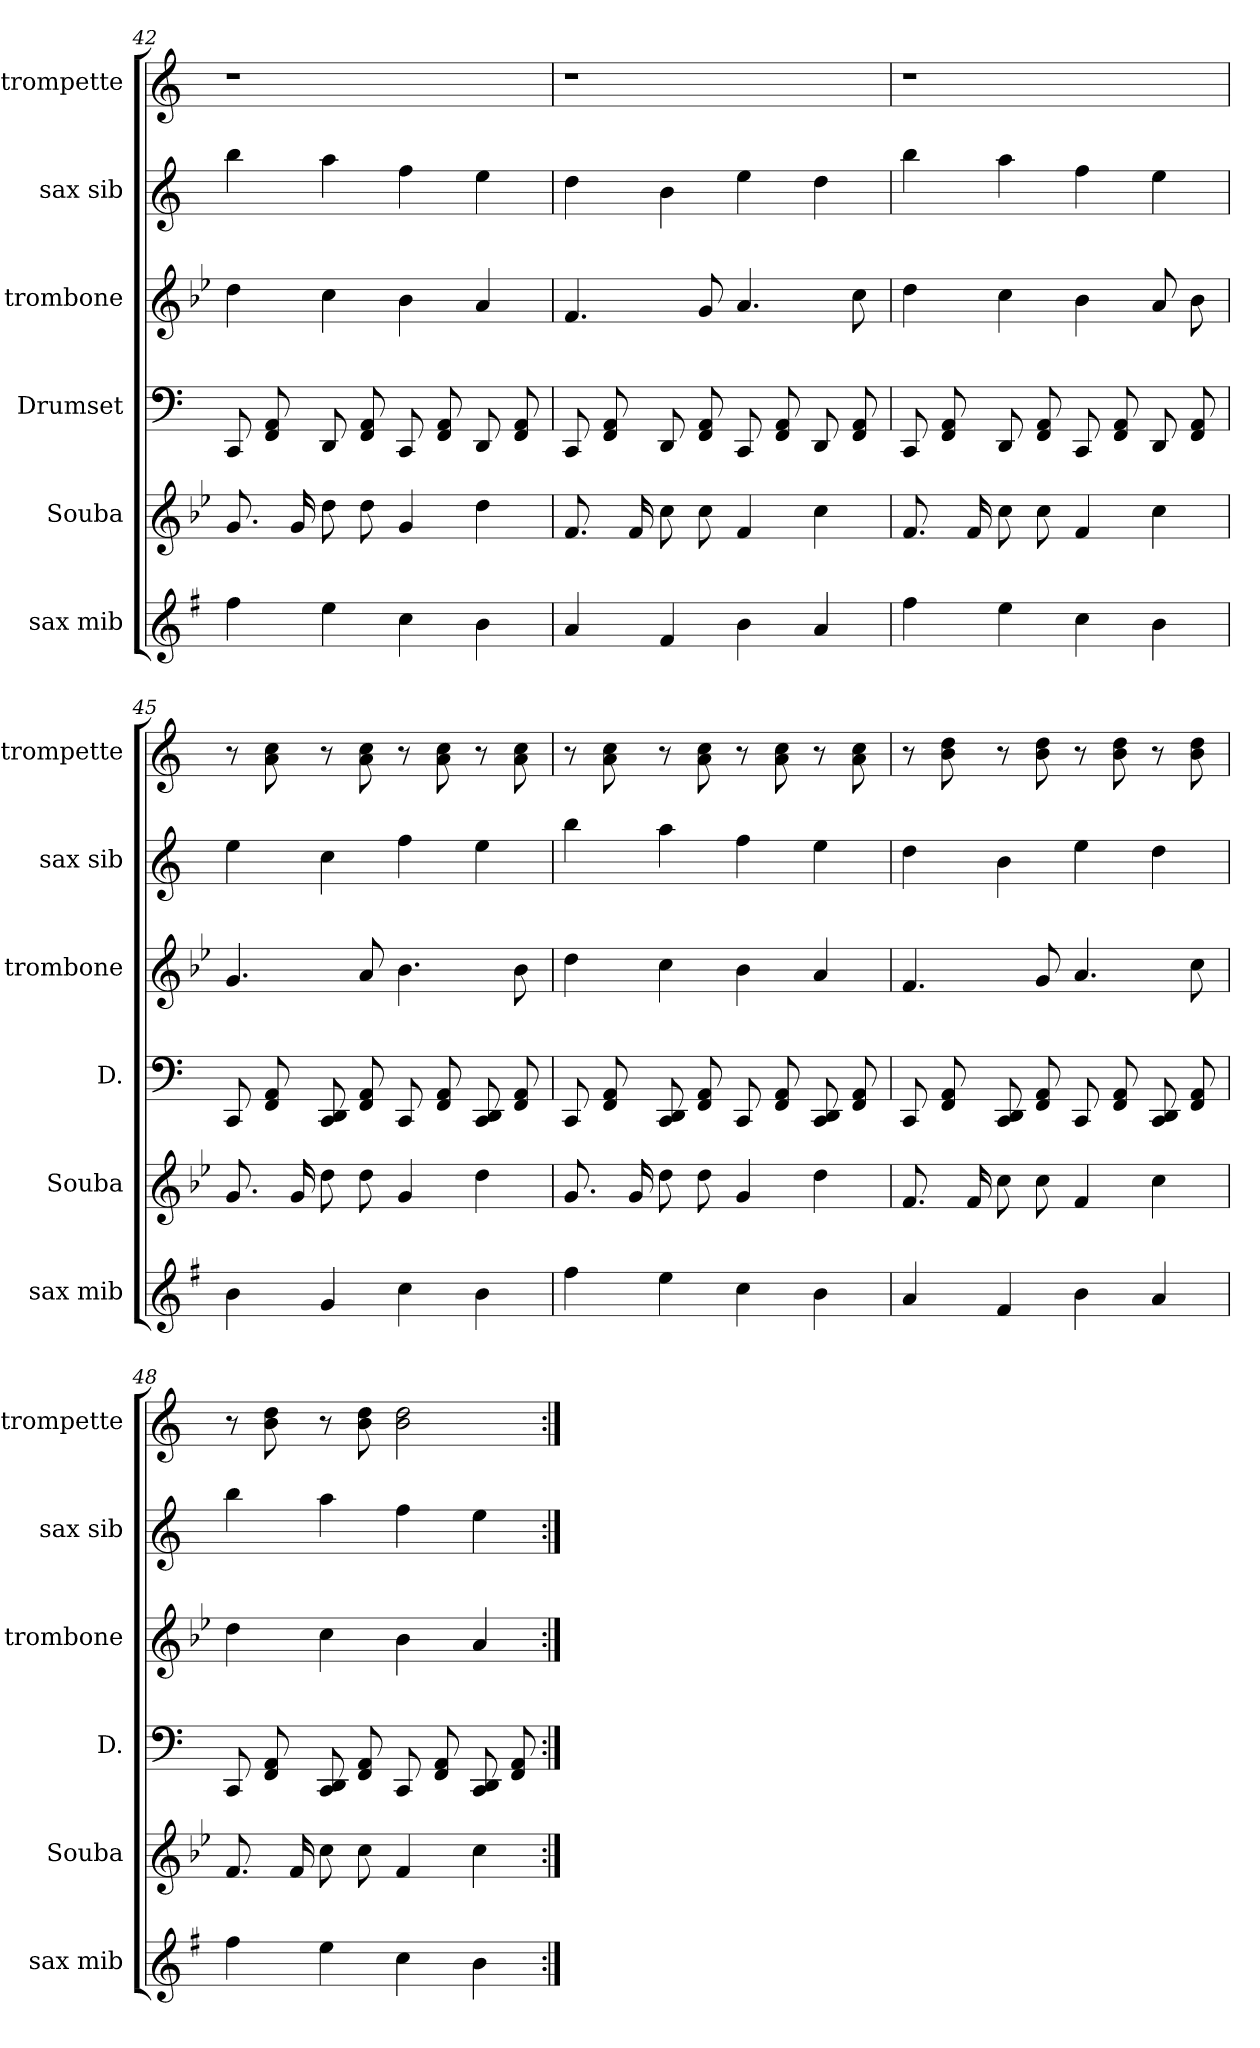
**kern	**kern	**kern	**kern	**kern	**kern
*part6	*part5	*part4	*part3	*part2	*part1
*staff6	*staff5	*staff4	*staff3	*staff2	*staff1
*I"sax mib	*I"Souba	*I"Drumset	*I"trombone	*I"sax sib	*I"trompette
*I'sax mib	*I'Souba	*I'D.	*I'trombone	*I'sax sib	*I'trompette
*clefG2	*clefG2	*clefF4	*clefG2	*clefG2	*clefG2
*ITrd-2c-3	*ITrd15c26	*	*ITrd8c14	*ITrd1c2	*ITrd1c2
*k[b-e-]	*k[b-e-]	*k[]	*k[b-e-]	*k[b-e-]	*k[b-e-]
=42	=42	=42	=42	=42	=42
4aa	8.GG	8CC	4d	4aa	1r
.	.	8FF 8AA	.	.	.
.	16GG	.	.	.	.
4gg	8D	8DD	4c	4gg	.
.	8D	8FF 8AA	.	.	.
4ee-	4GG	8CC	4B-	4ee-	.
.	.	8FF 8AA	.	.	.
4dd	4D	8DD	4A	4dd	.
.	.	8FF 8AA	.	.	.
=43	=43	=43	=43	=43	=43
4cc	8.FF	8CC	4.F	4cc	1r
.	.	8FF 8AA	.	.	.
.	16FF	.	.	.	.
4a	8C	8DD	.	4a	.
.	8C	8FF 8AA	8G	.	.
4dd	4FF	8CC	4.A	4dd	.
.	.	8FF 8AA	.	.	.
4cc	4C	8DD	.	4cc	.
.	.	8FF 8AA	8c	.	.
=44	=44	=44	=44	=44	=44
4aa	8.FF	8CC	4d	4aa	1r
.	.	8FF 8AA	.	.	.
.	16FF	.	.	.	.
4gg	8C	8DD	4c	4gg	.
.	8C	8FF 8AA	.	.	.
4ee-	4FF	8CC	4B-	4ee-	.
.	.	8FF 8AA	.	.	.
4dd	4C	8DD	8A	4dd	.
.	.	8FF 8AA	8B-	.	.
=45	=45	=45	=45	=45	=45
4dd	8.GG	8CC	4.G	4dd	8r
.	.	8FF 8AA	.	.	8g 8b-
.	16GG	.	.	.	.
4b-	8D	8CC 8DD	.	4b-	8r
.	8D	8FF 8AA	8A	.	8g 8b-
4ee-	4GG	8CC	4.B-	4ee-	8r
.	.	8FF 8AA	.	.	8g 8b-
4dd	4D	8CC 8DD	.	4dd	8r
.	.	8FF 8AA	8B-	.	8g 8b-
=46	=46	=46	=46	=46	=46
4aa	8.GG	8CC	4d	4aa	8r
.	.	8FF 8AA	.	.	8g 8b-
.	16GG	.	.	.	.
4gg	8D	8CC 8DD	4c	4gg	8r
.	8D	8FF 8AA	.	.	8g 8b-
4ee-	4GG	8CC	4B-	4ee-	8r
.	.	8FF 8AA	.	.	8g 8b-
4dd	4D	8CC 8DD	4A	4dd	8r
.	.	8FF 8AA	.	.	8g 8b-
=47	=47	=47	=47	=47	=47
4cc	8.FF	8CC	4.F	4cc	8r
.	.	8FF 8AA	.	.	8a 8cc
.	16FF	.	.	.	.
4a	8C	8CC 8DD	.	4a	8r
.	8C	8FF 8AA	8G	.	8a 8cc
4dd	4FF	8CC	4.A	4dd	8r
.	.	8FF 8AA	.	.	8a 8cc
4cc	4C	8CC 8DD	.	4cc	8r
.	.	8FF 8AA	8c	.	8a 8cc
=48	=48	=48	=48	=48	=48
4aa	8.FF	8CC	4d	4aa	8r
.	.	8FF 8AA	.	.	8a 8cc
.	16FF	.	.	.	.
4gg	8C	8CC 8DD	4c	4gg	8r
.	8C	8FF 8AA	.	.	8a 8cc
4ee-	4FF	8CC	4B-	4ee-	2a 2cc
.	.	8FF 8AA	.	.	.
4dd	4C	8CC 8DD	4A	4dd	.
.	.	8FF 8AA	.	.	.
=:|!	=:|!	=:|!	=:|!	=:|!	=:|!
*-	*-	*-	*-	*-	*-
